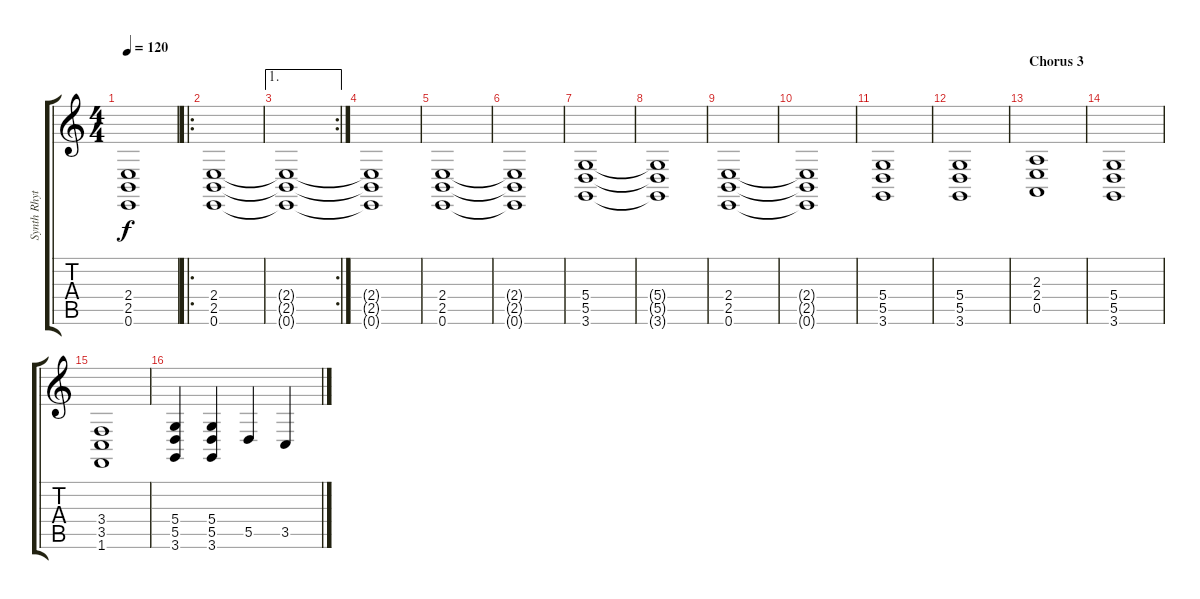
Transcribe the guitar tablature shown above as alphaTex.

\track ("Synth Rhytmn" "Synth Rhyt") {instrument stringensemble1}
\staff {score tabs}
\tuning (E4 B3 G3 D3 A2 E2) {hide}
\ts (4 4)
\tempo 120
\clef g2
\ks c
(2.4{t} 2.5{t} 0.6{t}).1{dy f} |
\ro
(2.4 2.5 0.6).1 |
\ae 1
\rc 2
(2.4{t} 2.5{t} 0.6{t}).1 |
(2.4{t} 2.5{t} 0.6{t}).1 |
(2.4 2.5 0.6).1 |
(2.4{t} 2.5{t} 0.6{t}).1 |
(5.4 5.5 3.6).1 |
(5.4{t} 5.5{t} 3.6{t}).1 |
(2.4 2.5 0.6).1 |
(2.4{t} 2.5{t} 0.6{t}).1 |
(5.4 5.5 3.6).1 |
(5.4 5.5 3.6).1 |
\section ("" "Chorus 3")
(2.3 2.4 0.5).1{volume 14} |
(5.4 5.5 3.6).1 |
(3.4 3.5 1.6).1 |
(5.4 5.5 3.6).4 (5.4 5.5 3.6).4 5.5.4 3.5.4
